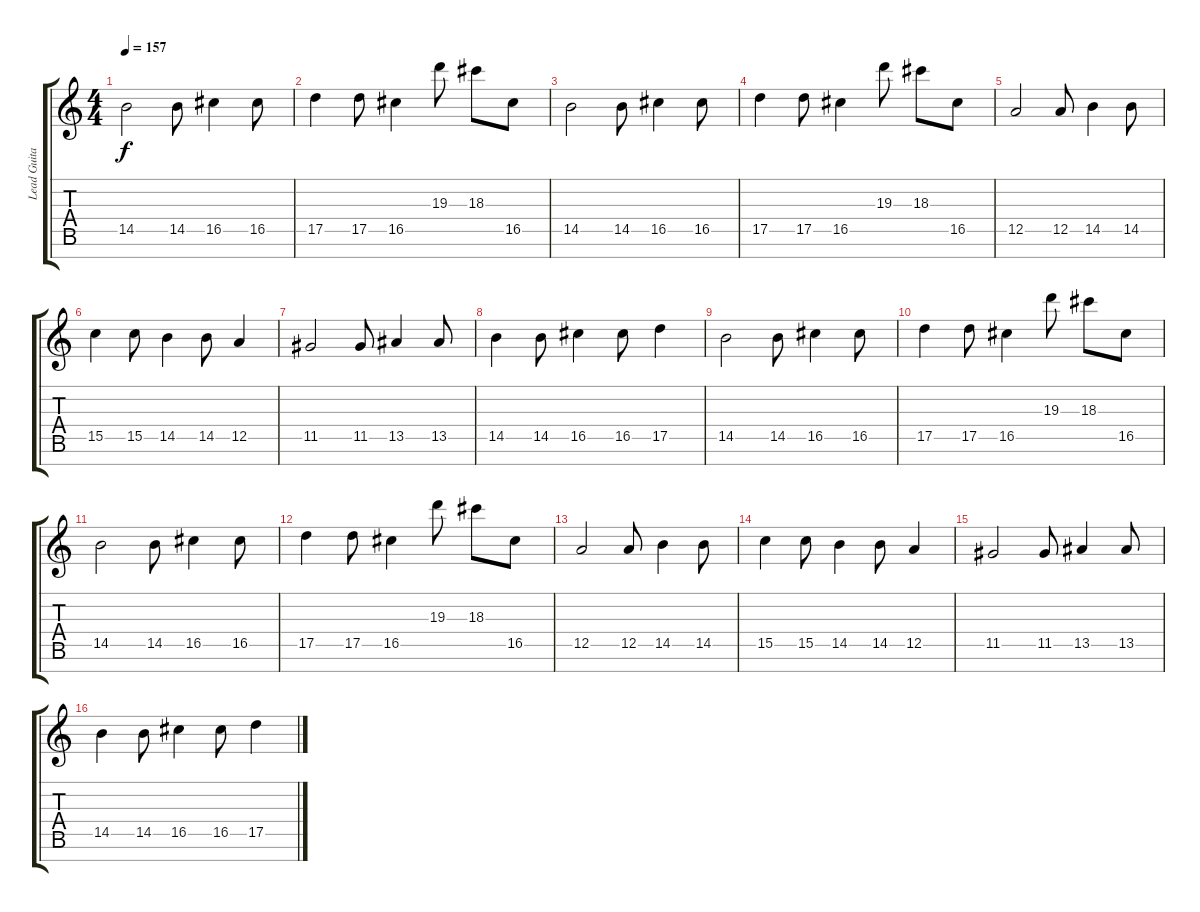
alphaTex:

\track ("Lead Guitar" "Lead Guita") {instrument distortionguitar}
\staff {score tabs}
\tuning (E4 B3 G3 D3 A2 E2 B1) {hide}
\ts (4 4)
\tempo 157
\clef g2
\ks c
14.5.2{dy f} 14.5.8 16.5.4 16.5.8 |
17.5.4 17.5.8 16.5.4 19.3.8 18.3.8 16.5.8 |
14.5.2 14.5.8 16.5.4 16.5.8 |
17.5.4 17.5.8 16.5.4 19.3.8 18.3.8 16.5.8 |
12.5.2 12.5.8 14.5.4 14.5.8 |
15.5.4 15.5.8 14.5.4 14.5.8 12.5.4 |
11.5.2 11.5.8 13.5.4 13.5.8 |
14.5.4 14.5.8 16.5.4 16.5.8 17.5.4 |
14.5.2 14.5.8 16.5.4 16.5.8 |
17.5.4 17.5.8 16.5.4 19.3.8 18.3.8 16.5.8 |
14.5.2 14.5.8 16.5.4 16.5.8 |
17.5.4 17.5.8 16.5.4 19.3.8 18.3.8 16.5.8 |
12.5.2 12.5.8 14.5.4 14.5.8 |
15.5.4 15.5.8 14.5.4 14.5.8 12.5.4 |
11.5.2 11.5.8 13.5.4 13.5.8 |
14.5.4 14.5.8 16.5.4 16.5.8 17.5.4
